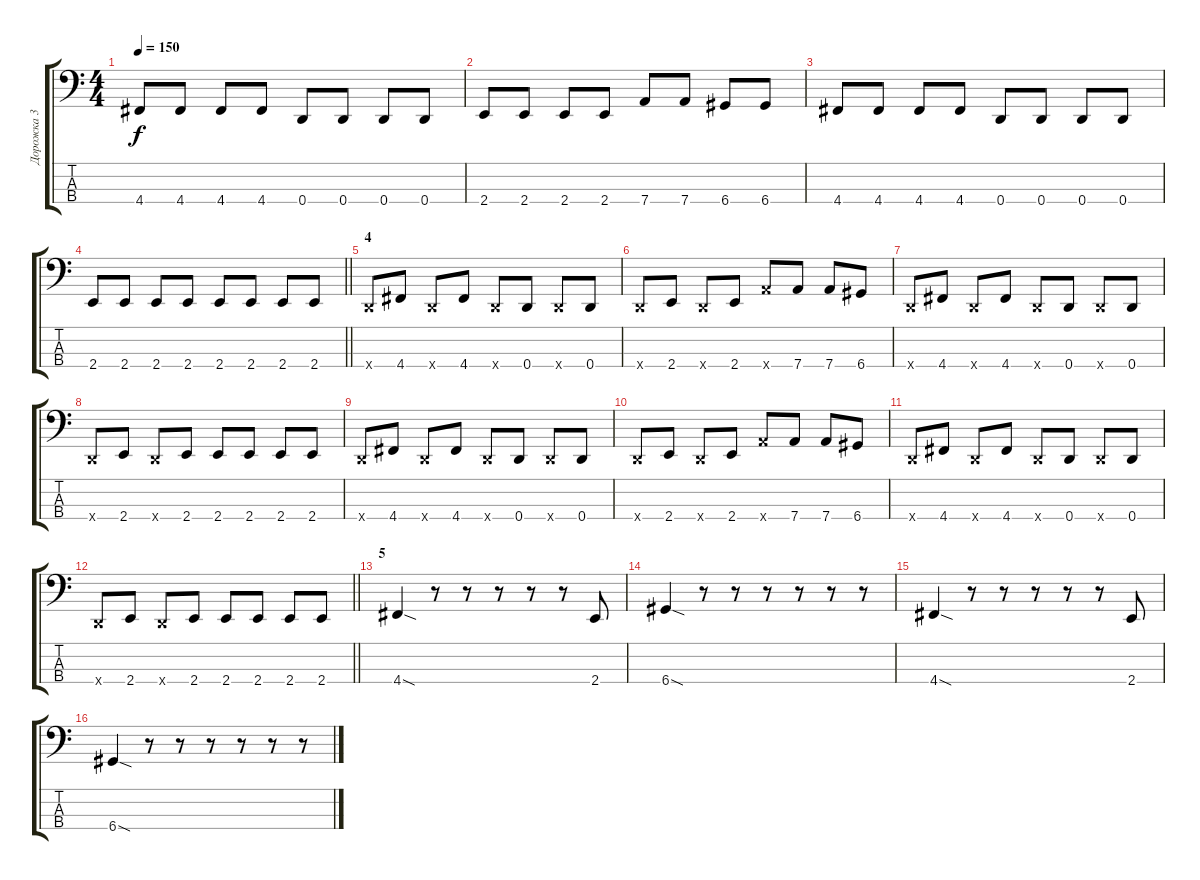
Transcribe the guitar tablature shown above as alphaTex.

\track ("Дорожка 3" "Дорожка 3") {instrument electricbassfinger}
\staff {score tabs}
\tuning (G2 D2 A1 D1) {hide}
\ts (4 4)
\tempo 150
\clef f4
\ks c
4.4.8{dy f} 4.4.8 4.4.8 4.4.8 0.4.8 0.4.8 0.4.8 0.4.8 |
2.4.8 2.4.8 2.4.8 2.4.8 7.4.8 7.4.8 6.4.8 6.4.8 |
4.4.8 4.4.8 4.4.8 4.4.8 0.4.8 0.4.8 0.4.8 0.4.8 |
\barLineRight lightlight
2.4.8 2.4.8 2.4.8 2.4.8 2.4.8 2.4.8 2.4.8 2.4.8 |
\section ("" "4")
0.4{x}.8 4.4.8 0.4{x}.8 4.4.8 0.4{x}.8 0.4.8 0.4{x}.8 0.4.8 |
0.4{x}.8 2.4.8 0.4{x}.8 2.4.8 7.4{x}.8 7.4.8 7.4.8 6.4.8 |
0.4{x}.8 4.4.8 0.4{x}.8 4.4.8 0.4{x}.8 0.4.8 0.4{x}.8 0.4.8 |
0.4{x}.8 2.4.8 0.4{x}.8 2.4.8 2.4.8 2.4.8 2.4.8 2.4.8 |
0.4{x}.8 4.4.8 0.4{x}.8 4.4.8 0.4{x}.8 0.4.8 0.4{x}.8 0.4.8 |
0.4{x}.8 2.4.8 0.4{x}.8 2.4.8 7.4{x}.8 7.4.8 7.4.8 6.4.8 |
0.4{x}.8 4.4.8 0.4{x}.8 4.4.8 0.4{x}.8 0.4.8 0.4{x}.8 0.4.8 |
\barLineRight lightlight
0.4{x}.8 2.4.8 0.4{x}.8 2.4.8 2.4.8 2.4.8 2.4.8 2.4.8 |
\section ("" "5")
4.4{sod}.4 r.8 r.8 r.8 r.8 r.8 2.4.8 |
6.4{sod}.4 r.8 r.8 r.8 r.8 r.8 r.8 |
4.4{sod}.4 r.8 r.8 r.8 r.8 r.8 2.4.8 |
6.4{sod}.4 r.8 r.8 r.8 r.8 r.8 r.8
